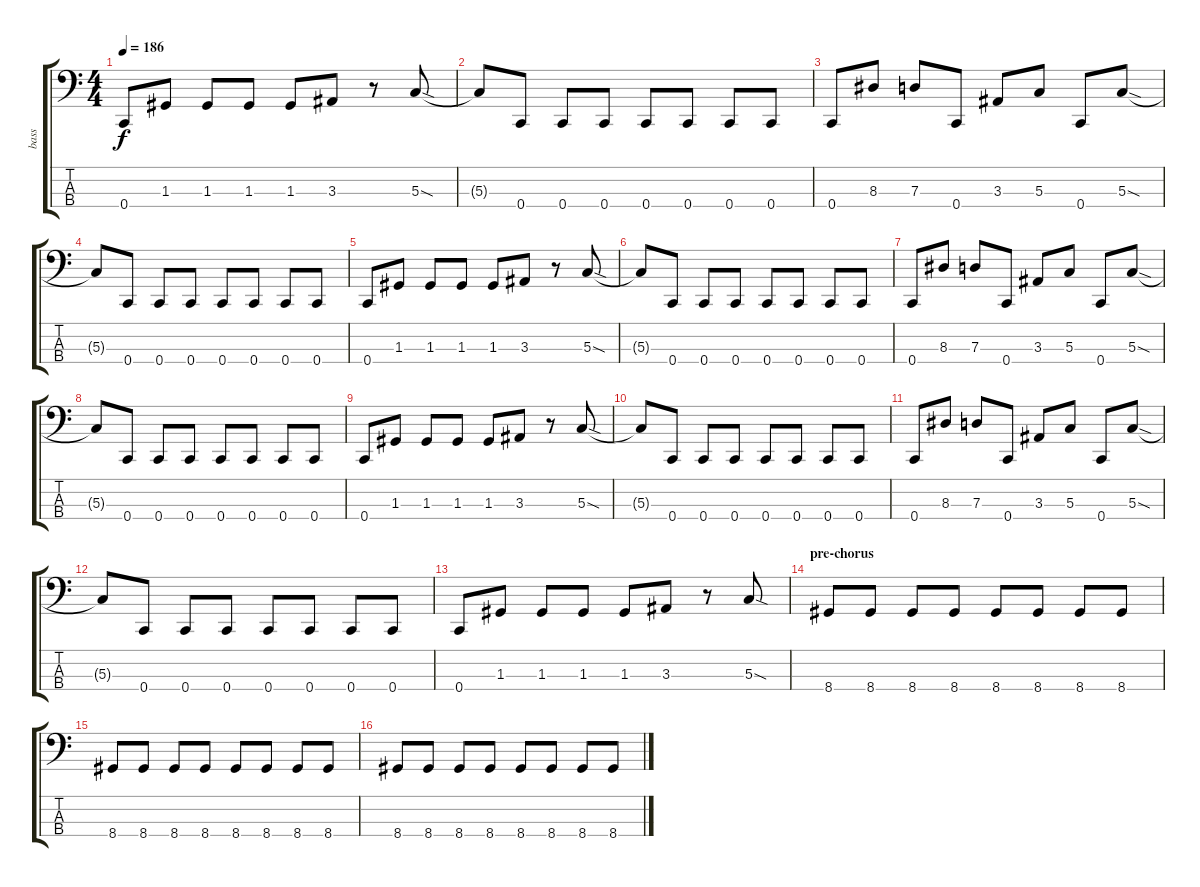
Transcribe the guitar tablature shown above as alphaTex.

\track ("bass" "bass") {instrument electricbassfinger}
\staff {score tabs}
\tuning (F2 C2 G1 C1) {hide}
\ts (4 4)
\tempo 186
\clef f4
\ks c
0.4.8{dy f} 1.3.8 1.3.8 1.3.8 1.3.8 3.3.8 r.8 5.3{sod}.8 |
5.3{t}.8 0.4.8 0.4.8 0.4.8 0.4.8 0.4.8 0.4.8 0.4.8 |
0.4.8 8.3.8 7.3.8 0.4.8 3.3.8 5.3.8 0.4.8 5.3{sod}.8 |
5.3{t}.8 0.4.8 0.4.8 0.4.8 0.4.8 0.4.8 0.4.8 0.4.8 |
0.4.8 1.3.8 1.3.8 1.3.8 1.3.8 3.3.8 r.8 5.3{sod}.8 |
5.3{t}.8 0.4.8 0.4.8 0.4.8 0.4.8 0.4.8 0.4.8 0.4.8 |
0.4.8 8.3.8 7.3.8 0.4.8 3.3.8 5.3.8 0.4.8 5.3{sod}.8 |
5.3{t}.8 0.4.8 0.4.8 0.4.8 0.4.8 0.4.8 0.4.8 0.4.8 |
0.4.8 1.3.8 1.3.8 1.3.8 1.3.8 3.3.8 r.8 5.3{sod}.8 |
5.3{t}.8 0.4.8 0.4.8 0.4.8 0.4.8 0.4.8 0.4.8 0.4.8 |
0.4.8 8.3.8 7.3.8 0.4.8 3.3.8 5.3.8 0.4.8 5.3{sod}.8 |
5.3{t}.8 0.4.8 0.4.8 0.4.8 0.4.8 0.4.8 0.4.8 0.4.8 |
0.4.8 1.3.8 1.3.8 1.3.8 1.3.8 3.3.8 r.8 5.3{sod}.8 |
\section ("" "pre-chorus")
8.4.8 8.4.8 8.4.8 8.4.8 8.4.8 8.4.8 8.4.8 8.4.8 |
8.4.8 8.4.8 8.4.8 8.4.8 8.4.8 8.4.8 8.4.8 8.4.8 |
8.4.8 8.4.8 8.4.8 8.4.8 8.4.8 8.4.8 8.4.8 8.4.8
